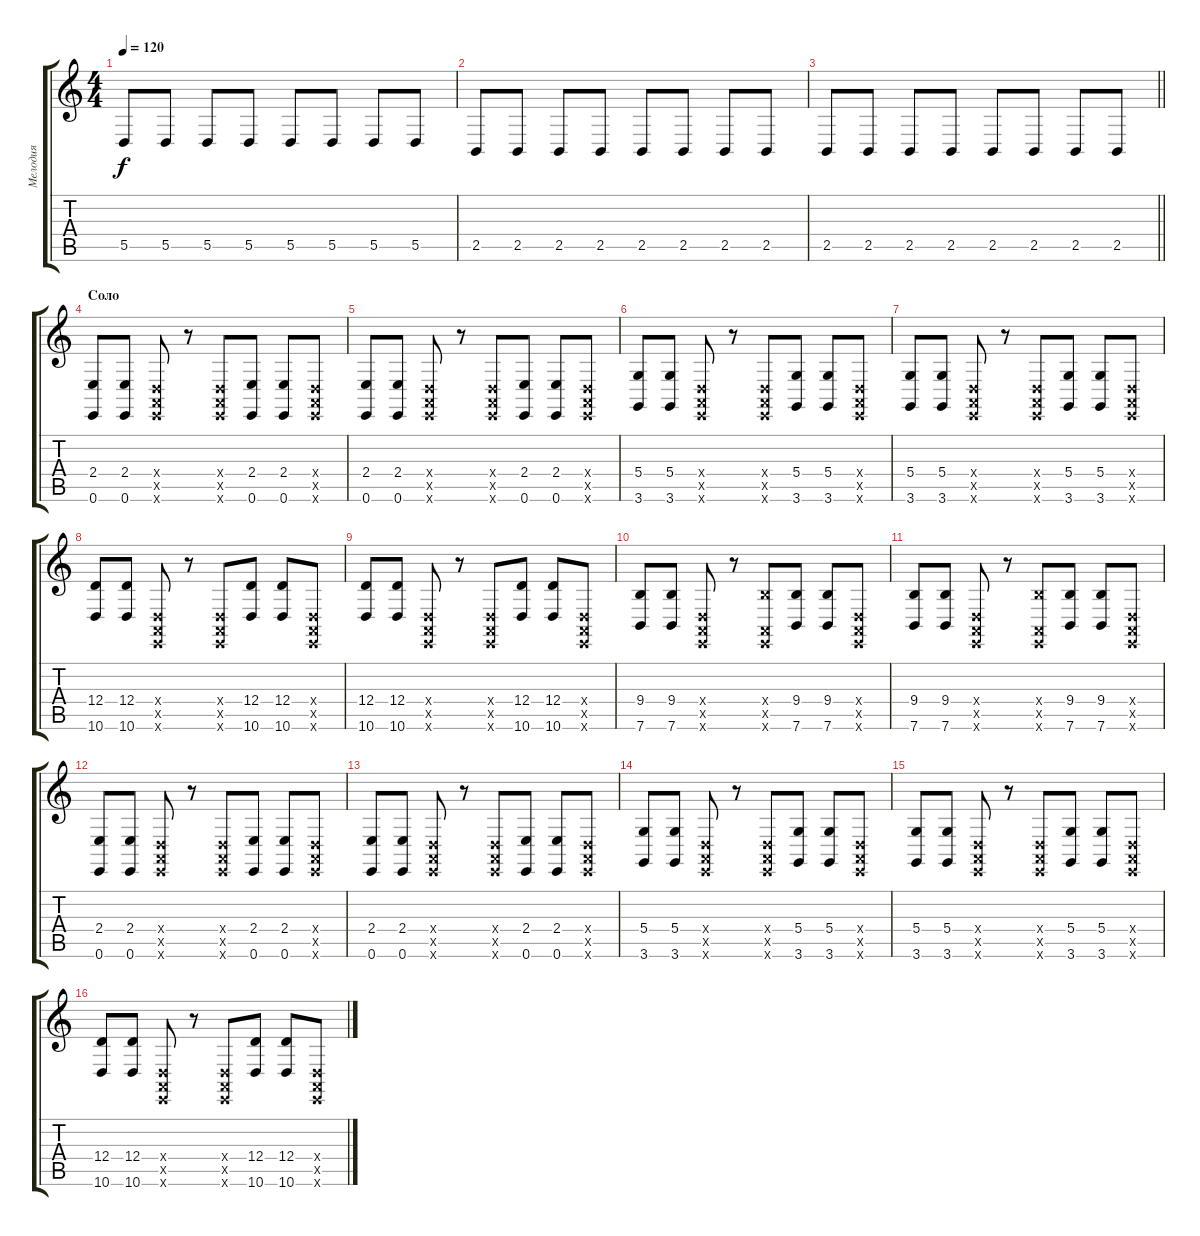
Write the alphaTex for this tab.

\track ("Мелодия" "Мелодия") {instrument stringensemble1}
\staff {score tabs}
\tuning (E4 B3 G3 D3 A2 E2) {hide}
\ts (4 4)
\tempo 120
\clef g2
\ks c
5.5.8{dy f} 5.5.8 5.5.8 5.5.8 5.5.8 5.5.8 5.5.8 5.5.8 |
2.5.8 2.5.8 2.5.8 2.5.8 2.5.8 2.5.8 2.5.8 2.5.8 |
\barLineRight lightlight
2.5.8 2.5.8 2.5.8 2.5.8 2.5.8 2.5.8 2.5.8 2.5.8 |
\section ("" "Соло")
(2.4 0.6).8 (2.4 0.6).8 (0.4{x} 0.5{x} 0.6{x}).8 r.8 (0.4{x} 0.5{x} 0.6{x}).8 (2.4 0.6).8 (2.4 0.6).8 (0.4{x} 0.5{x} 0.6{x}).8 |
(2.4 0.6).8 (2.4 0.6).8 (0.4{x} 0.5{x} 0.6{x}).8 r.8 (0.4{x} 0.5{x} 0.6{x}).8 (2.4 0.6).8 (2.4 0.6).8 (0.4{x} 0.5{x} 0.6{x}).8 |
(5.4 3.6).8 (5.4 3.6).8 (0.4{x} 0.5{x} 0.6{x}).8 r.8 (0.4{x} 0.5{x} 0.6{x}).8 (5.4 3.6).8 (5.4 3.6).8 (0.4{x} 0.5{x} 0.6{x}).8 |
(5.4 3.6).8 (5.4 3.6).8 (0.4{x} 0.5{x} 0.6{x}).8 r.8 (0.4{x} 0.5{x} 0.6{x}).8 (5.4 3.6).8 (5.4 3.6).8 (0.4{x} 0.5{x} 0.6{x}).8 |
(12.4 10.6).8 (12.4 10.6).8 (0.4{x} 0.5{x} 0.6{x}).8 r.8 (0.4{x} 0.5{x} 0.6{x}).8 (12.4 10.6).8 (12.4 10.6).8 (0.4{x} 0.5{x} 0.6{x}).8 |
(12.4 10.6).8 (12.4 10.6).8 (0.4{x} 0.5{x} 0.6{x}).8 r.8 (0.4{x} 0.5{x} 0.6{x}).8 (12.4 10.6).8 (12.4 10.6).8 (0.4{x} 0.5{x} 0.6{x}).8 |
(9.4 7.6).8 (9.4 7.6).8 (0.4{x} 0.5{x} 0.6{x}).8 r.8 (9.4{x} 0.5{x} 0.6{x}).8 (9.4 7.6).8 (9.4 7.6).8 (0.4{x} 0.5{x} 0.6{x}).8 |
(9.4 7.6).8 (9.4 7.6).8 (0.4{x} 0.5{x} 0.6{x}).8 r.8 (9.4{x} 0.5{x} 0.6{x}).8 (9.4 7.6).8 (9.4 7.6).8 (0.4{x} 0.5{x} 0.6{x}).8 |
(2.4 0.6).8 (2.4 0.6).8 (0.4{x} 0.5{x} 0.6{x}).8 r.8 (0.4{x} 0.5{x} 0.6{x}).8 (2.4 0.6).8 (2.4 0.6).8 (0.4{x} 0.5{x} 0.6{x}).8 |
(2.4 0.6).8 (2.4 0.6).8 (0.4{x} 0.5{x} 0.6{x}).8 r.8 (0.4{x} 0.5{x} 0.6{x}).8 (2.4 0.6).8 (2.4 0.6).8 (0.4{x} 0.5{x} 0.6{x}).8 |
(5.4 3.6).8 (5.4 3.6).8 (0.4{x} 0.5{x} 0.6{x}).8 r.8 (0.4{x} 0.5{x} 0.6{x}).8 (5.4 3.6).8 (5.4 3.6).8 (0.4{x} 0.5{x} 0.6{x}).8 |
(5.4 3.6).8 (5.4 3.6).8 (0.4{x} 0.5{x} 0.6{x}).8 r.8 (0.4{x} 0.5{x} 0.6{x}).8 (5.4 3.6).8 (5.4 3.6).8 (0.4{x} 0.5{x} 0.6{x}).8 |
(12.4 10.6).8 (12.4 10.6).8 (0.4{x} 0.5{x} 0.6{x}).8 r.8 (0.4{x} 0.5{x} 0.6{x}).8 (12.4 10.6).8 (12.4 10.6).8 (0.4{x} 0.5{x} 0.6{x}).8
